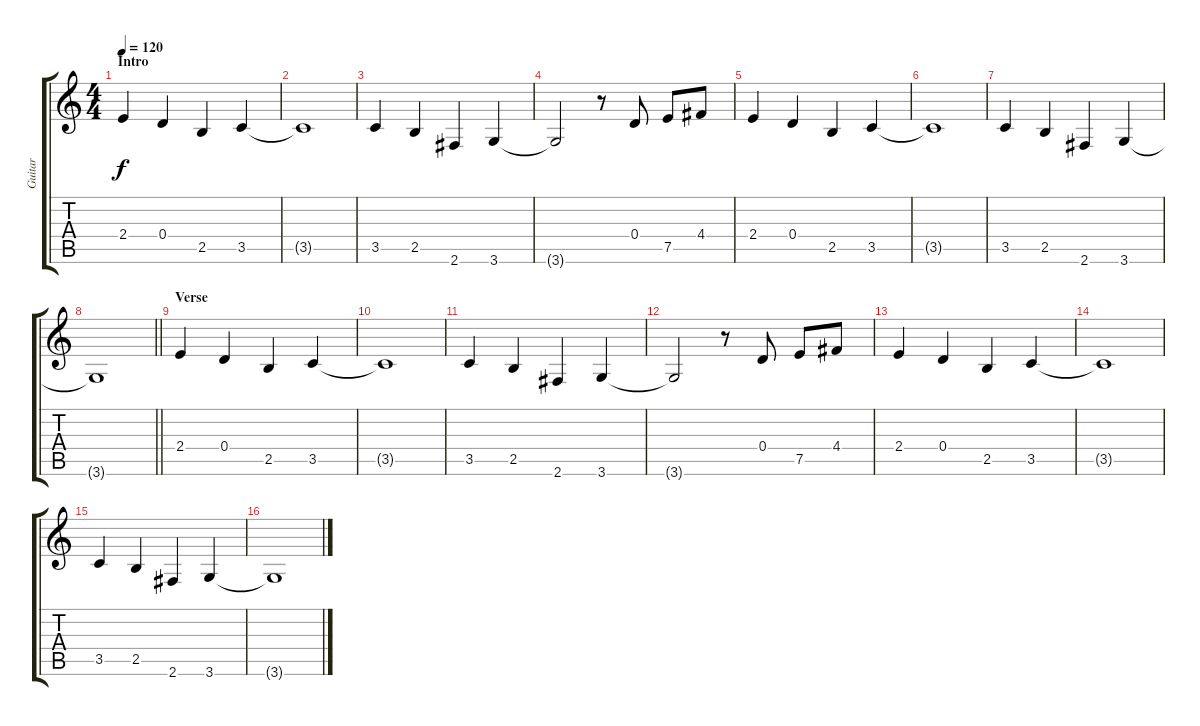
\track ("Guitar" "Guitar") {instrument acousticguitarsteel}
\staff {score tabs}
\tuning (E4 B3 G3 D3 A2 E2) {hide}
\ts (4 4)
\section ("" "Intro")
\tempo 120
\tempo 145
\tempo 120
\clef g2
\ks c
2.4.4{dy f instrument acousticguitarsteel} 0.4.4 2.5.4 3.5.4 |
3.5{t}.1 |
3.5.4 2.5.4 2.6.4 3.6.4 |
3.6{t}.2 r.8 0.4.8 7.5.8 4.4.8 |
2.4.4 0.4.4 2.5.4 3.5.4 |
3.5{t}.1 |
3.5.4 2.5.4 2.6.4 3.6.4 |
\barLineRight lightlight
3.6{t}.1 |
\section ("" "Verse")
2.4.4 0.4.4 2.5.4 3.5.4 |
3.5{t}.1 |
3.5.4 2.5.4 2.6.4 3.6.4 |
3.6{t}.2 r.8 0.4.8 7.5.8 4.4.8 |
2.4.4 0.4.4 2.5.4 3.5.4 |
3.5{t}.1 |
3.5.4 2.5.4 2.6.4 3.6.4 |
3.6{t}.1
